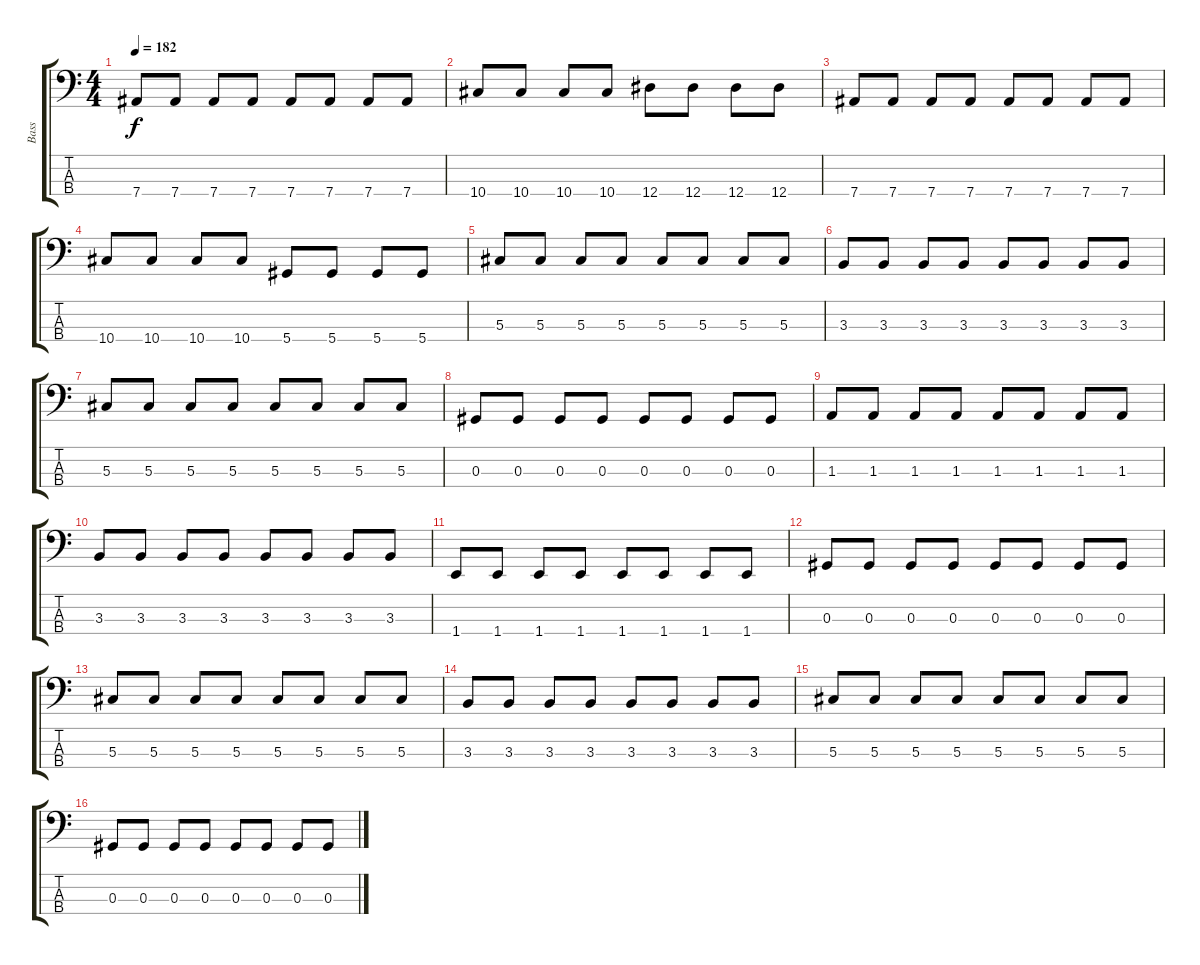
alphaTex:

\track ("Bass" "Bass") {instrument electricbasspick}
\staff {score tabs}
\tuning (Gb2 Db2 Ab1 Eb1) {hide}
\ts (4 4)
\tempo 182
\clef f4
\ks c
7.4.8{dy f} 7.4.8 7.4.8 7.4.8 7.4.8 7.4.8 7.4.8 7.4.8 |
10.4.8 10.4.8 10.4.8 10.4.8 12.4.8 12.4.8 12.4.8 12.4.8 |
7.4.8 7.4.8 7.4.8 7.4.8 7.4.8 7.4.8 7.4.8 7.4.8 |
10.4.8 10.4.8 10.4.8 10.4.8 5.4.8 5.4.8 5.4.8 5.4.8 |
5.3.8 5.3.8 5.3.8 5.3.8 5.3.8 5.3.8 5.3.8 5.3.8 |
3.3.8 3.3.8 3.3.8 3.3.8 3.3.8 3.3.8 3.3.8 3.3.8 |
5.3.8 5.3.8 5.3.8 5.3.8 5.3.8 5.3.8 5.3.8 5.3.8 |
0.3.8 0.3.8 0.3.8 0.3.8 0.3.8 0.3.8 0.3.8 0.3.8 |
1.3.8 1.3.8 1.3.8 1.3.8 1.3.8 1.3.8 1.3.8 1.3.8 |
3.3.8 3.3.8 3.3.8 3.3.8 3.3.8 3.3.8 3.3.8 3.3.8 |
1.4.8 1.4.8 1.4.8 1.4.8 1.4.8 1.4.8 1.4.8 1.4.8 |
0.3.8 0.3.8 0.3.8 0.3.8 0.3.8 0.3.8 0.3.8 0.3.8 |
5.3.8 5.3.8 5.3.8 5.3.8 5.3.8 5.3.8 5.3.8 5.3.8 |
3.3.8 3.3.8 3.3.8 3.3.8 3.3.8 3.3.8 3.3.8 3.3.8 |
5.3.8 5.3.8 5.3.8 5.3.8 5.3.8 5.3.8 5.3.8 5.3.8 |
0.3.8 0.3.8 0.3.8 0.3.8 0.3.8 0.3.8 0.3.8 0.3.8
